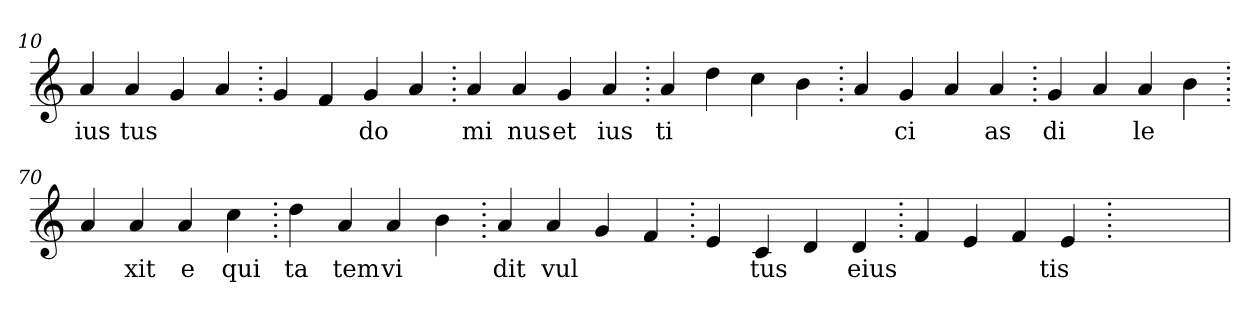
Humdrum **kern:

**kern	**text
*part1	*part1
*staff1	*staff1
*clefG2	*
=10.	=10.
4a	ius
4a	tus
4g	.
4a	.
=20.	=20.
4g	.
4f	.
4g	do
4a	.
=30.	=30.
4a	mi
4a	nus
4g	et
4a	ius
=40.	=40.
4a	ti
4dd	.
4cc	.
4b	.
=50.	=50.
4a	.
4g	ci
4a	.
4a	as
=60.	=60.
4g	di
4a	.
4a	le
4b	.
=70.	=70.
4a	.
4a	xit
4a	e
4cc	qui
=80.	=80.
4dd	ta
4a	tem
4a	vi
4b	.
=90.	=90.
4a	dit
4a	vul
4g	.
4f	.
=100.	=100.
4e	.
4c	tus
4d	.
4d	eius
=110.	=110.
4f	.
4e	.
4f	.
4e	tis
=120.	=120.
1ryy	.
=	=
*-	*-
